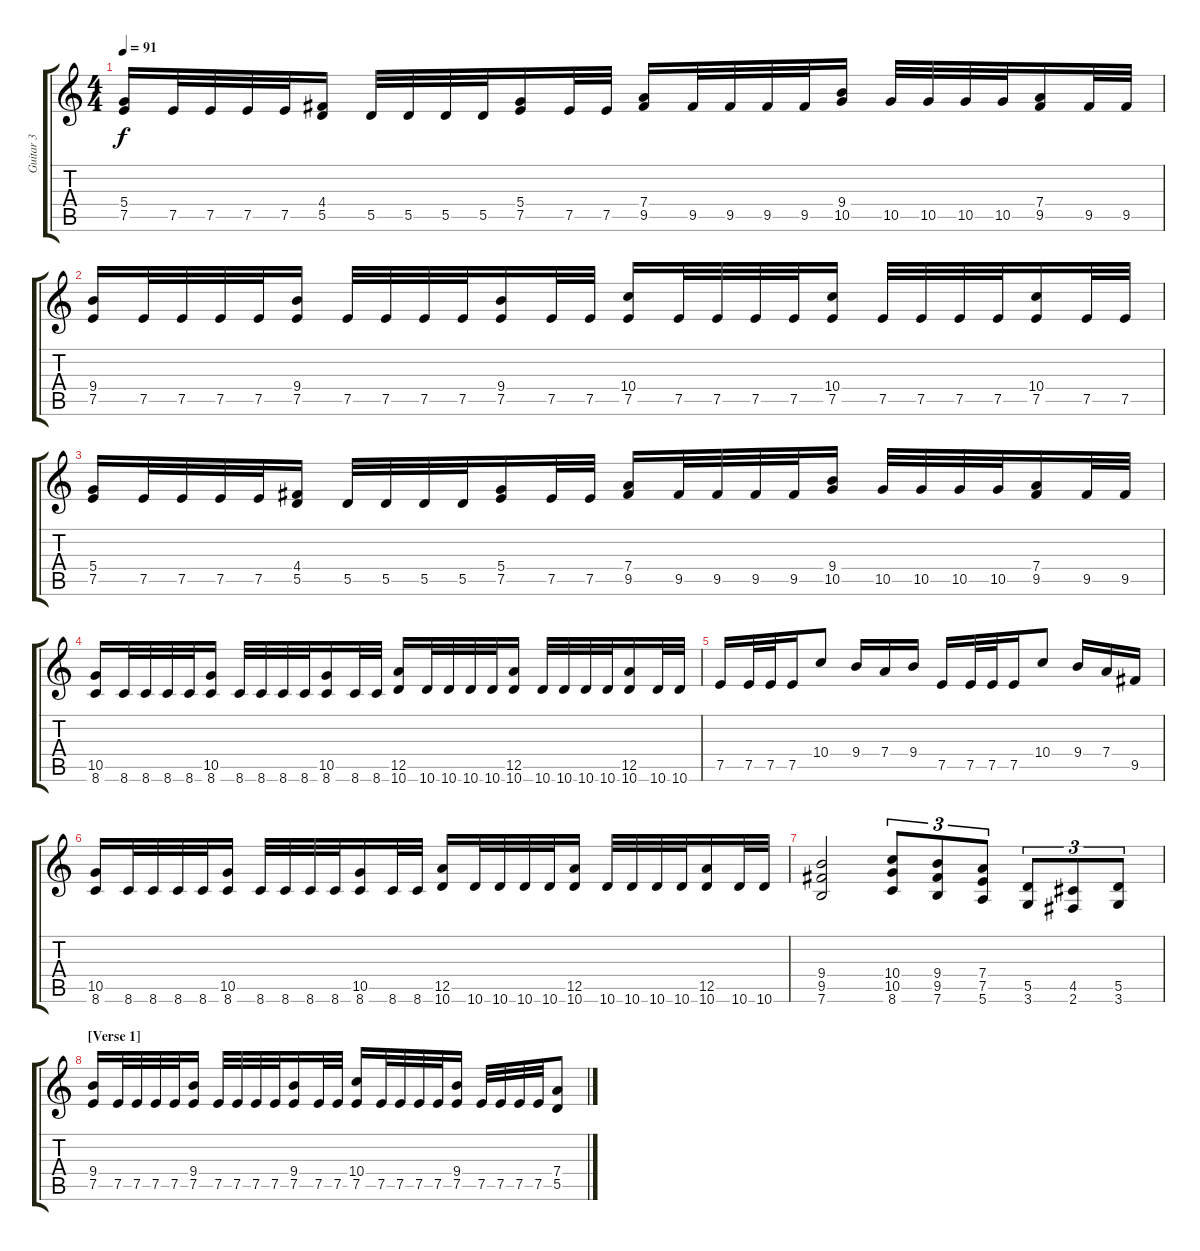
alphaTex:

\track ("Guitar 3" "Guitar 3") {instrument distortionguitar}
\staff {score tabs}
\tuning (E4 B3 G3 D3 A2 E2) {hide}
\ts (4 4)
\tempo 91
\clef g2
\ks c
(5.4 7.5).16{dy f} 7.5.32 7.5.32 7.5.32 7.5.32 (4.4 5.5).16 5.5.32 5.5.32 5.5.32 5.5.32 (5.4 7.5).16 7.5.32 7.5.32 (7.4 9.5).16 9.5.32 9.5.32 9.5.32 9.5.32 (9.4 10.5).16 10.5.32 10.5.32 10.5.32 10.5.32 (7.4 9.5).16 9.5.32 9.5.32 |
(9.4 7.5).16 7.5.32 7.5.32 7.5.32 7.5.32 (9.4 7.5).16 7.5.32 7.5.32 7.5.32 7.5.32 (9.4 7.5).16 7.5.32 7.5.32 (10.4 7.5).16 7.5.32 7.5.32 7.5.32 7.5.32 (10.4 7.5).16 7.5.32 7.5.32 7.5.32 7.5.32 (10.4 7.5).16 7.5.32 7.5.32 |
(5.4 7.5).16 7.5.32 7.5.32 7.5.32 7.5.32 (4.4 5.5).16 5.5.32 5.5.32 5.5.32 5.5.32 (5.4 7.5).16 7.5.32 7.5.32 (7.4 9.5).16 9.5.32 9.5.32 9.5.32 9.5.32 (9.4 10.5).16 10.5.32 10.5.32 10.5.32 10.5.32 (7.4 9.5).16 9.5.32 9.5.32 |
\section ("" "")
(10.5 8.6).16 8.6.32 8.6.32 8.6.32 8.6.32 (10.5 8.6).16 8.6.32 8.6.32 8.6.32 8.6.32 (10.5 8.6).16 8.6.32 8.6.32 (12.5 10.6).16 10.6.32 10.6.32 10.6.32 10.6.32 (12.5 10.6).16 10.6.32 10.6.32 10.6.32 10.6.32 (12.5 10.6).16 10.6.32 10.6.32 |
7.5.16 7.5.32 7.5.32 7.5.16 10.4.8 9.4.16 7.4.16 9.4.16 7.5.16 7.5.32 7.5.32 7.5.16 10.4.8 9.4.16 7.4.16 9.5.16 |
(10.5 8.6).16 8.6.32 8.6.32 8.6.32 8.6.32 (10.5 8.6).16 8.6.32 8.6.32 8.6.32 8.6.32 (10.5 8.6).16 8.6.32 8.6.32 (12.5 10.6).16 10.6.32 10.6.32 10.6.32 10.6.32 (12.5 10.6).16 10.6.32 10.6.32 10.6.32 10.6.32 (12.5 10.6).16 10.6.32 10.6.32 |
(9.4 9.5 7.6).2 (10.4 10.5 8.6).8{tu (3 2)} (9.4 9.5 7.6).8{tu (3 2)} (7.4 7.5 5.6).8{tu (3 2)} (5.5 3.6).8{tu (3 2)} (4.5 2.6).8{tu (3 2)} (5.5 3.6).8{tu (3 2)} |
\section ("" "[Verse 1]")
(9.4 7.5).16 7.5.32 7.5.32 7.5.32 7.5.32 (9.4 7.5).16 7.5.32 7.5.32 7.5.32 7.5.32 (9.4 7.5).16 7.5.32 7.5.32 (10.4 7.5).16 7.5.32 7.5.32 7.5.32 7.5.32 (9.4 7.5).16 7.5.32 7.5.32 7.5.32 7.5.32 (7.4 5.5).8
